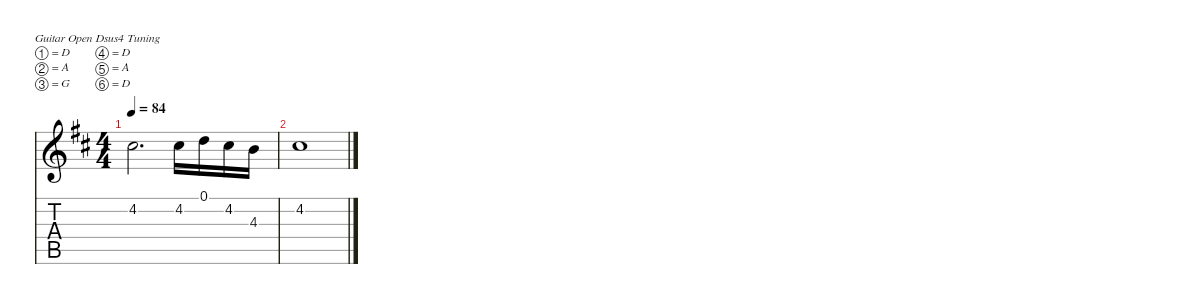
\hideDynamics
\bracketExtendMode nobrackets
\singleTrackTrackNamePolicy hidden
\multiTrackTrackNamePolicy hidden
\otherSystemsTrackNameOrientation horizontal
\track ("Dadgad" "E-Gt") {solo instrument distortionguitar}
\staff {score tabs}
\tuning (D4 A3 G3 D3 A2 D2)
\ts (4 4)
\tempo 84
\clef g2
\ks d
4.2{acc #}.2{d dy f beam Down} 4.2{acc #}.16{beam Down} 0.1{acc forcenatural}.16{beam Down} 4.2{acc #}.16{beam Down} 4.3{acc forcenatural}.16{beam Down} |
4.2{acc #}.1{beam Down}
